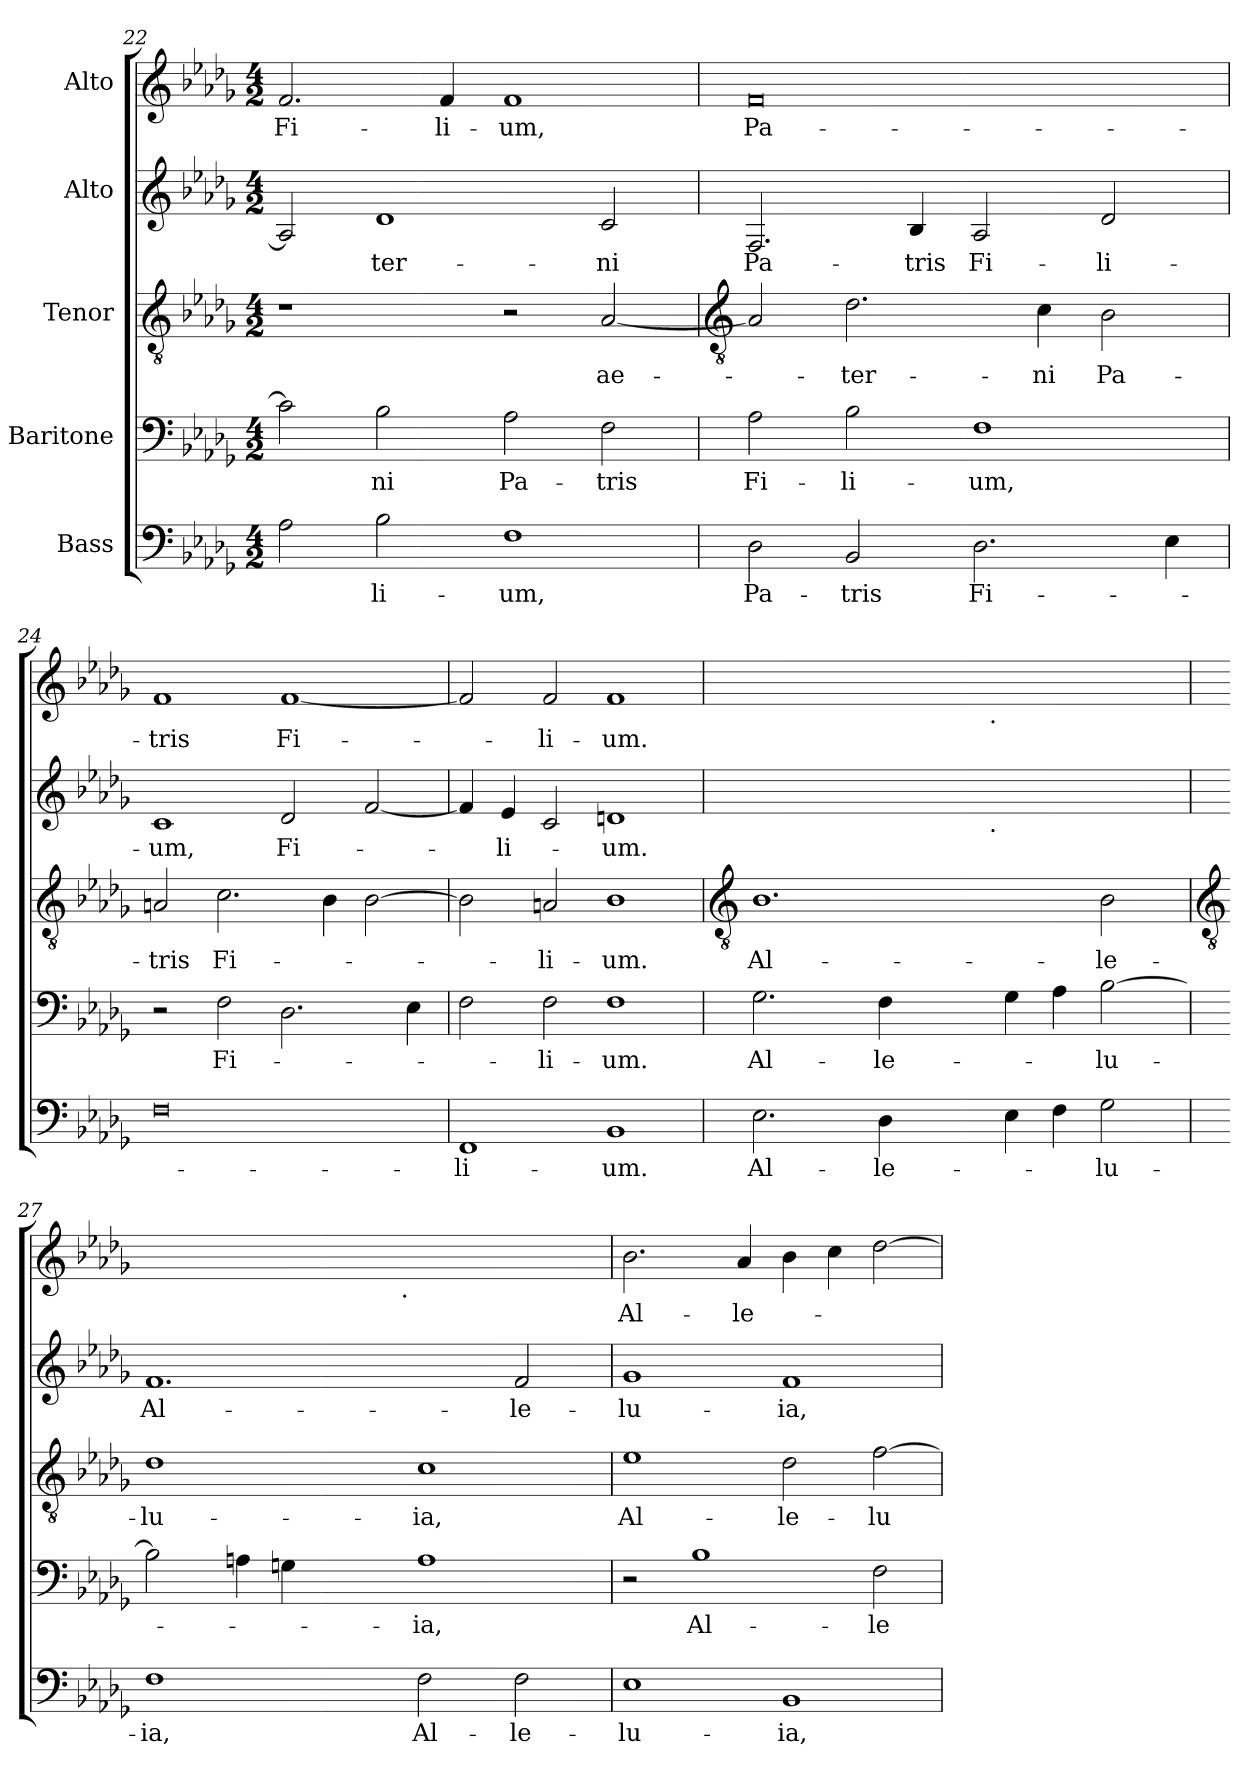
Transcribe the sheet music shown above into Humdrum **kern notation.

**kern	**text	**kern	**text	**kern	**text	**kern	**text	**kern	**text
*part5	*part5	*part4	*part4	*part3	*part3	*part2	*part2	*part1	*part1
*staff5	*staff5	*staff4	*staff4	*staff3	*staff3	*staff2	*staff2	*staff1	*staff1
*I"Bass	*	*I"Baritone	*	*I"Tenor	*	*I"Alto	*	*I"Alto	*
*clefF4	*	*clefF4	*	*clefGv2	*	*clefG2	*	*clefG2	*
*k[b-e-a-d-g-]	*	*k[b-e-a-d-g-]	*	*k[b-e-a-d-g-]	*	*k[b-e-a-d-g-]	*	*k[b-e-a-d-g-]	*
*D-:	*	*D-:	*	*D-:	*	*D-:	*	*D-:	*
*M4/2	*	*M4/2	*	*M4/2	*	*M4/2	*	*M4/2	*
=22	=22	=22	=22	=22	=22	=22	=22	=22	=22
!	!	!	!	!	!	!	!	!	!LO:LY:b
2A-\	.	2c\]	.	1r	.	2A-/]	.	2.f/	Fi-
!	!LO:LY:b	!	!LO:LY:b	!	!	!	!LO:LY:b	!	!
2B-\	-li-	2B-\	-ni	.	.	1d-	-ter-	.	.
!	!	!	!	!	!	!	!	!	!LO:LY:b
.	.	.	.	.	.	.	.	4f/	-li-
!	!LO:LY:b	!	!LO:LY:b	!	!	!	!	!	!LO:LY:b
1F	-um,	2A-\	Pa-	2r	.	.	.	1f	-um,
!	!	!	!LO:LY:b	!	!LO:LY:b	!	!LO:LY:b	!	!
.	.	2F\	-tris	[2A-/	ae-	2c/	-ni	.	.
!!LO:LB:g=z
=23	=23	=23	=23	=23	=23	=23	=23	=23	=23
*	*	*	*	*clefGv2	*	*	*	*	*
!	!LO:LY:b	!	!LO:LY:b	!	!	!	!LO:LY:b	!	!LO:LY:b
2D-\	Pa-	2A-\	Fi-	2A-/]	.	2.F/	Pa-	0f	Pa-
!	!LO:LY:b	!	!LO:LY:b	!	!LO:LY:b	!	!	!	!
2BB-/	-tris	2B-\	-li-	2.d-\	-ter-	.	.	.	.
!	!	!	!	!	!	!	!LO:LY:b	!	!
.	.	.	.	.	.	4B-/	-tris	.	.
!	!LO:LY:b	!	!LO:LY:b	!	!	!	!LO:LY:b	!	!
2.D-\	Fi-	1F	-um,	.	.	2A-/	Fi-	.	.
!	!	!	!	!	!LO:LY:b	!	!	!	!
.	.	.	.	4c\	-ni	.	.	.	.
!	!	!	!	!	!LO:LY:b	!	!LO:LY:b	!	!
.	.	.	.	2B-\	Pa-	2d-/	-li-	.	.
4E-\	.	.	.	.	.	.	.	.	.
=24	=24	=24	=24	=24	=24	=24	=24	=24	=24
!	!	!	!	!	!LO:LY:b	!	!LO:LY:b	!	!LO:LY:b
0F	.	2r	.	2An/	-tris	1c	-um,	1f	-tris
!	!	!	!LO:LY:b	!	!LO:LY:b	!	!	!	!
.	.	2F\	Fi-	2.c\	Fi-	.	.	.	.
!	!	!	!	!	!	!	!LO:LY:b	!	!LO:LY:b
.	.	2.D-\	.	.	.	2d-/	Fi-	[1f	Fi-
.	.	.	.	4B-\	.	.	.	.	.
.	.	.	.	[2B-\	.	[2f/	.	.	.
.	.	4E-\	.	.	.	.	.	.	.
=25	=25	=25	=25	=25	=25	=25	=25	=25	=25
!	!LO:LY:b	!	!	!	!	!	!	!	!
1FF	-li-	2F\	.	2B-\]	.	4f/]	.	2f/]	.
!	!	!	!	!	!	!	!LO:LY:b	!	!
.	.	.	.	.	.	4e-/	-li-	.	.
!	!	!	!LO:LY:b	!	!LO:LY:b	!	!	!	!LO:LY:b
.	.	2F\	-li-	2An/	-li-	2c/	.	2f/	-li-
!	!LO:LY:b	!	!LO:LY:b	!	!LO:LY:b	!	!LO:LY:b	!	!LO:LY:b
1BB-	-um.	1F	-um.	1B-	-um.	1dn	-um.	1f	-um.
!!LO:LB:g=z
=26	=26	=26	=26	=26	=26	=26	=26	=26	=26
*	*	*	*	*clefGv2	*	*	*	*	*
!	!LO:LY:b	!	!LO:LY:b	!	!LO:LY:b	!	!	!	!
2.E-\	Al-	2.G-\	Al-	1.B-	Al-	4ryy	.	4ryy	.
.	.	.	.	.	.	4ryy	.	4ryy	.
.	.	.	.	.	.	4ryy	.	4ryy	.
!	!LO:LY:b	!	!LO:LY:b	!	!	!	!	!	!
4D-\	-le-	4F\	-le-	.	.	64ryy	.	64ryy	.
.	.	.	.	.	.	64ryy	.	64ryy	.
.	.	.	.	.	.	64ryy	.	64ryy	.
.	.	.	.	.	.	64ryy	.	64ryy	.
.	.	.	.	.	.	64ryy	.	64ryy	.
.	.	.	.	.	.	64ryy	.	64ryy	.
.	.	.	.	.	.	64ryy	.	64ryy	.
.	.	.	.	.	.	64ryy	.	64ryy	.
.	.	.	.	.	.	64ryy	.	64ryy	.
.	.	.	.	.	.	64ryy	.	64ryy	.
.	.	.	.	.	.	64ryy	.	64ryy	.
.	.	.	.	.	.	64ryy	.	64ryy	.
.	.	.	.	.	.	64ryy	.	64ryy	.
.	.	.	.	.	.	64ryy	.	64ryy	.
!	!	!	!	!	!	!	!	!LO:TX:b:t=.	!
!	!	!	!	!	!	!LO:TX:b:t=.	!	!	!
.	.	.	.	.	.	64ryy	.	64ryy	.
.	.	.	.	.	.	4ryy	.	4ryy	.
4E-\	.	4G-\	.	.	.	.	.	.	.
.	.	.	.	.	.	4ryy	.	4ryy	.
4F\	.	4A-\	.	.	.	.	.	.	.
.	.	.	.	.	.	4ryy	.	4ryy	.
!	!LO:LY:b	!	!LO:LY:b	!	!LO:LY:b	!	!	!	!
2G-\	-lu-	[2B-\	-lu-	2B-\	-le-	.	.	.	.
.	.	.	.	.	.	4ryy	.	4ryy	.
.	.	.	.	.	.	64ryy	.	64ryy	.
!!LO:LB:g=z
=27	=27	=27	=27	=27	=27	=27	=27	=27	=27
*	*	*	*	*clefGv2	*	*	*	*	*
!	!LO:LY:b	!	!	!	!LO:LY:b	!	!LO:LY:b	!	!
1F	-ia,	2B-\]	.	1d-	-lu-	1.f	Al-	4ryy	.
.	.	.	.	.	.	.	.	4ryy	.
.	.	4An\	.	.	.	.	.	4ryy	.
.	.	4Gn\	.	.	.	.	.	64ryy	.
.	.	.	.	.	.	.	.	64ryy	.
.	.	.	.	.	.	.	.	64ryy	.
.	.	.	.	.	.	.	.	64ryy	.
.	.	.	.	.	.	.	.	64ryy	.
.	.	.	.	.	.	.	.	64ryy	.
.	.	.	.	.	.	.	.	64ryy	.
.	.	.	.	.	.	.	.	64ryy	.
.	.	.	.	.	.	.	.	64ryy	.
.	.	.	.	.	.	.	.	64ryy	.
.	.	.	.	.	.	.	.	64ryy	.
.	.	.	.	.	.	.	.	64ryy	.
.	.	.	.	.	.	.	.	64ryy	.
.	.	.	.	.	.	.	.	64ryy	.
!	!	!	!	!	!	!	!	!LO:TX:b:t=.	!
.	.	.	.	.	.	.	.	64ryy	.
.	.	.	.	.	.	.	.	4ryy	.
!	!LO:LY:b	!	!LO:LY:b	!	!LO:LY:b	!	!	!	!
2F\	Al-	1A	-ia,	1c	-ia,	.	.	.	.
.	.	.	.	.	.	.	.	4ryy	.
.	.	.	.	.	.	.	.	4ryy	.
!	!LO:LY:b	!	!	!	!	!	!LO:LY:b	!	!
2F\	-le-	.	.	.	.	2f/	-le-	.	.
.	.	.	.	.	.	.	.	4ryy	.
.	.	.	.	.	.	.	.	64ryy	.
=28	=28	=28	=28	=28	=28	=28	=28	=28	=28
!	!LO:LY:b	!	!	!	!LO:LY:b	!	!LO:LY:b	!	!LO:LY:b
1E-	-lu-	2r	.	1e-	Al-	1g-	-lu-	2.b-\	Al-
!	!	!	!LO:LY:b	!	!	!	!	!	!
.	.	1B-	Al-	.	.	.	.	.	.
!	!	!	!	!	!	!	!	!	!LO:LY:b
.	.	.	.	.	.	.	.	4a-/	-le-
!	!LO:LY:b	!	!	!	!LO:LY:b	!	!LO:LY:b	!	!
1BB-	-ia,	.	.	2d-\	-le-	1f	-ia,	4b-\	.
.	.	.	.	.	.	.	.	4cc\	.
!	!	!	!LO:LY:b	!	!LO:LY:b	!	!	!	!
.	.	2F\	-le-	[2f\	-lu-	.	.	[2dd-\	.
=	=	=	=	=	=	=	=	=	=
*-	*-	*-	*-	*-	*-	*-	*-	*-	*-
